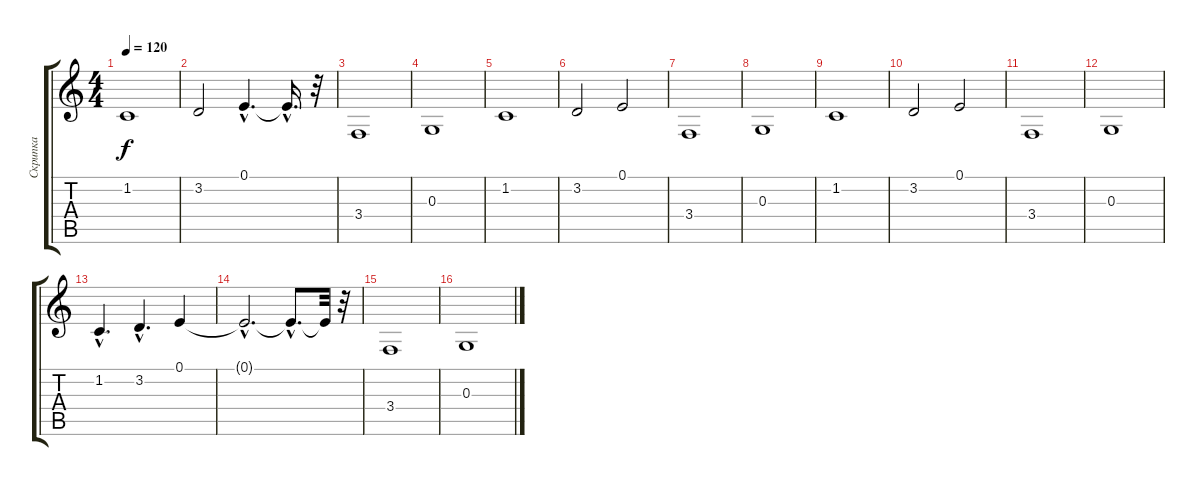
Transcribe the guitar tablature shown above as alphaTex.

\track ("Скрипка" "Скрипка") {instrument violin}
\staff {score tabs}
\tuning (E4 B3 G3 D3 A2 E2) {hide}
\ts (4 4)
\tempo 120
\clef g2
\ks c
1.2.1{dy f volume 12} |
3.2.2 0.1{hac}.4{d} 0.1{hac t}.16{d} r.32 |
3.4.1{volume 7} |
0.3.1{volume 9} |
1.2.1{volume 12} |
3.2.2{volume 12} 0.1.2 |
3.4.1{volume 8} |
0.3.1{volume 10} |
1.2.1{volume 11} |
3.2.2 0.1.2{volume 12} |
3.4.1{volume 6} |
0.3.1{volume 8} |
1.2{hac}.4{d volume 9} 3.2{hac}.4{d volume 10} 0.1.4{volume 11} |
0.1{hac t}.2{d} 0.1{hac t}.8{d} 0.1{t}.32 r.32 |
3.4.1{volume 8} |
0.3.1{volume 9}
